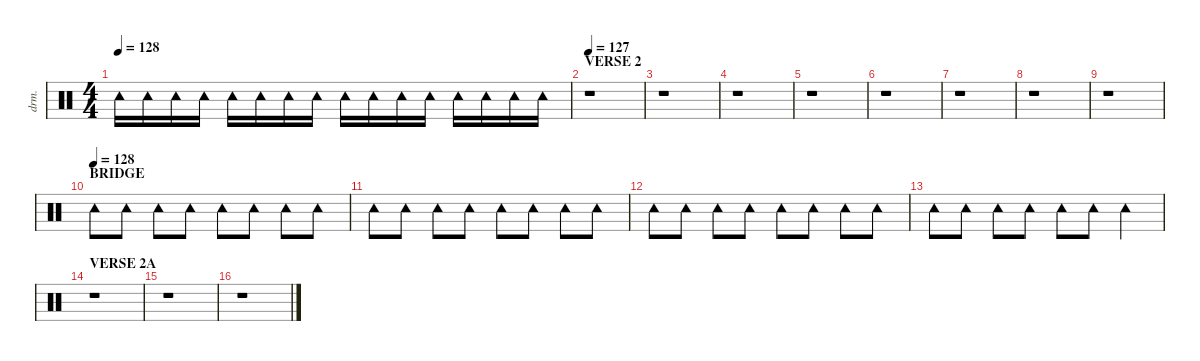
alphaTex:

\defaultSystemsLayout 4
\hideDynamics
\bracketExtendMode nobrackets
\otherSystemsTrackNameOrientation horizontal
\track ("Percussion" "drm.") {defaultSystemsLayout 8 instrument percussion}
\staff {score}
\articulation defaults
\ts (4 4)
\tempo 128
\clef neutral
\ks c "Tambourine (hit)".16{dy f beam Down} "Tambourine (hit)".16{beam Down} "Tambourine (hit)".16{beam Down} "Tambourine (hit)".16{beam Down} "Tambourine (hit)".16{dy fff beam Down} "Tambourine (hit)".16{dy f beam Down} "Tambourine (hit)".16{beam Down} "Tambourine (hit)".16{beam Down} "Tambourine (hit)".16{beam Down} "Tambourine (hit)".16{beam Down} "Tambourine (hit)".16{beam Down} "Tambourine (hit)".16{beam Down} "Tambourine (hit)".16{dy fff beam Down} "Tambourine (hit)".16{dy f beam Down} "Tambourine (hit)".16{beam Down} "Tambourine (hit)".16{beam Down}
|
\section ("" "VERSE 2")
\tempo 127
r.1{beam Down} |
r.1{beam Down} |
r.1{beam Down} |
r.1{beam Down} |
r.1{beam Down} |
r.1{beam Down} |
r.1{beam Down} |
r.1{beam Down} |
\section ("" "BRIDGE")
\tempo (128)
"Tambourine (hit)".8{beam Down} "Tambourine (hit)".8{beam Down} "Tambourine (hit)".8{dy fff beam Down} "Tambourine (hit)".8{dy f beam Down} "Tambourine (hit)".8{beam Down} "Tambourine (hit)".8{beam Down} "Tambourine (hit)".8{dy fff beam Down} "Tambourine (hit)".8{dy f beam Down} |
"Tambourine (hit)".8{beam Down} "Tambourine (hit)".8{beam Down} "Tambourine (hit)".8{dy fff beam Down} "Tambourine (hit)".8{dy f beam Down} "Tambourine (hit)".8{beam Down} "Tambourine (hit)".8{beam Down} "Tambourine (hit)".8{dy fff beam Down} "Tambourine (hit)".8{dy f beam Down} |
"Tambourine (hit)".8{beam Down} "Tambourine (hit)".8{beam Down} "Tambourine (hit)".8{dy fff beam Down} "Tambourine (hit)".8{dy f beam Down} "Tambourine (hit)".8{beam Down} "Tambourine (hit)".8{beam Down} "Tambourine (hit)".8{dy fff beam Down} "Tambourine (hit)".8{dy f beam Down} |
"Tambourine (hit)".8{beam Down} "Tambourine (hit)".8{beam Down} "Tambourine (hit)".8{dy fff beam Down} "Tambourine (hit)".8{dy f beam Down} "Tambourine (hit)".8{beam Down} "Tambourine (hit)".8{beam Down} "Tambourine (hit)".4{dy fff beam Down} |
\section ("" "VERSE 2A")
r.1{beam Down} |
r.1{beam Down} |
r.1{beam Down}
